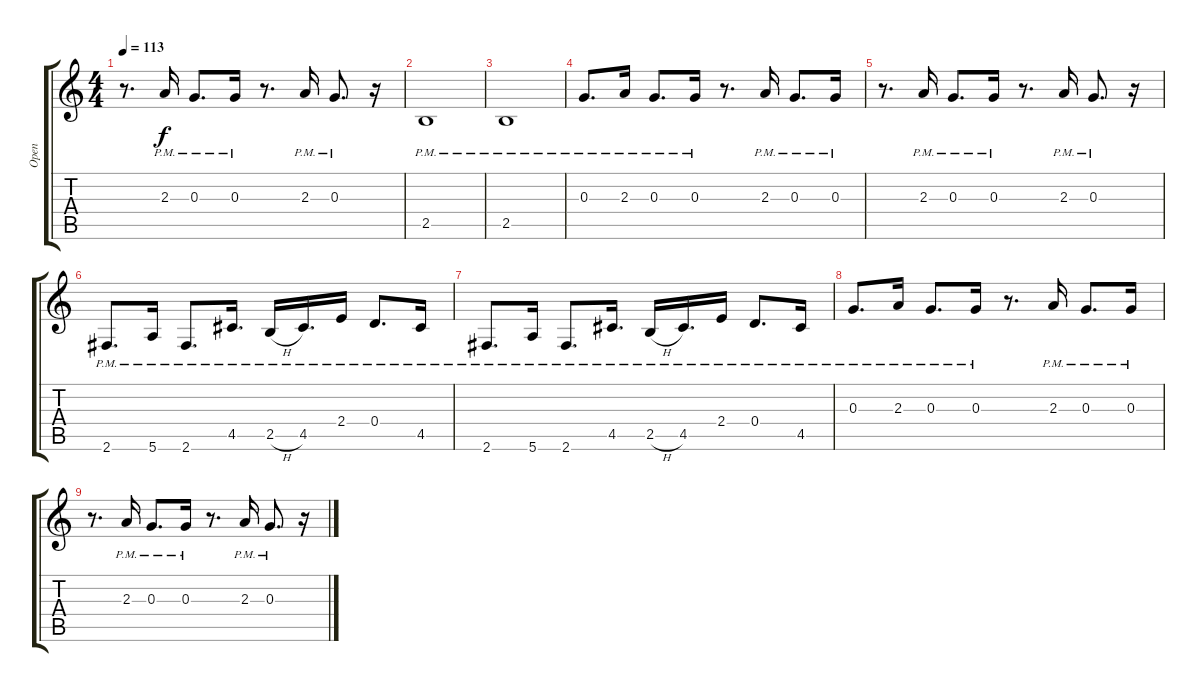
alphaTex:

\track ("Open" "Open") {instrument acousticguitarnylon}
\staff {score tabs}
\tuning (E4 B3 G3 D3 A2 E2) {hide}
\ts (4 4)
\tempo 113
\clef g2
\ks c
r.8{d dy f} 2.3{pm}.16 0.3{pm}.8{d} 0.3{pm}.16 r.8{d} 2.3{pm}.16 0.3{pm}.8{d} r.16 |
2.5{pm}.1 |
2.5{pm}.1 |
0.3{pm}.8{d} 2.3{pm}.16 0.3{pm}.8{d} 0.3{pm}.16 r.8{d} 2.3{pm}.16 0.3{pm}.8{d} 0.3{pm}.16 |
r.8{d} 2.3{pm}.16 0.3{pm}.8{d} 0.3{pm}.16 r.8{d} 2.3{pm}.16 0.3{pm}.8{d} r.16 |
2.6{pm}.8{d} 5.6{pm}.16 2.6{pm}.8{d} 4.5{pm}.16{d} 2.5{h pm}.16 4.5{pm}.16{d} 2.4{pm}.16 0.4{pm}.8{d} 4.5{pm}.16 |
2.6{pm}.8{d} 5.6{pm}.16 2.6{pm}.8{d} 4.5{pm}.16{d} 2.5{h pm}.16 4.5{pm}.16{d} 2.4{pm}.16 0.4{pm}.8{d} 4.5{pm}.16 |
0.3{pm}.8{d} 2.3{pm}.16 0.3{pm}.8{d} 0.3{pm}.16 r.8{d} 2.3{pm}.16 0.3{pm}.8{d} 0.3{pm}.16 |
r.8{d} 2.3{pm}.16 0.3{pm}.8{d} 0.3{pm}.16 r.8{d} 2.3{pm}.16 0.3{pm}.8{d} r.16
